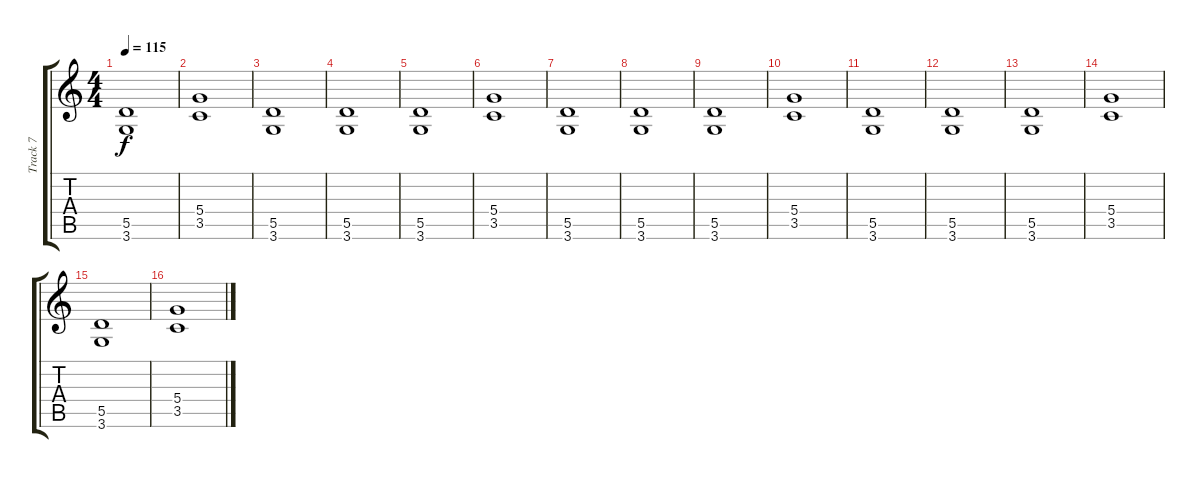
\track ("Track 7" "Track 7") {mute instrument distortionguitar}
\staff {score tabs}
\tuning (E4 B3 G3 D3 A2 E2) {hide}
\ts (4 4)
\tempo 115
\clef g2
\ks c
(5.5 3.6).1{dy f} |
(5.4 3.5).1 |
(5.5 3.6).1 |
(5.5 3.6).1 |
(5.5 3.6).1 |
(5.4 3.5).1 |
(5.5 3.6).1 |
(5.5 3.6).1 |
(5.5 3.6).1 |
(5.4 3.5).1 |
(5.5 3.6).1 |
(5.5 3.6).1 |
(5.5 3.6).1 |
(5.4 3.5).1 |
(5.5 3.6).1 |
(5.4 3.5).1
